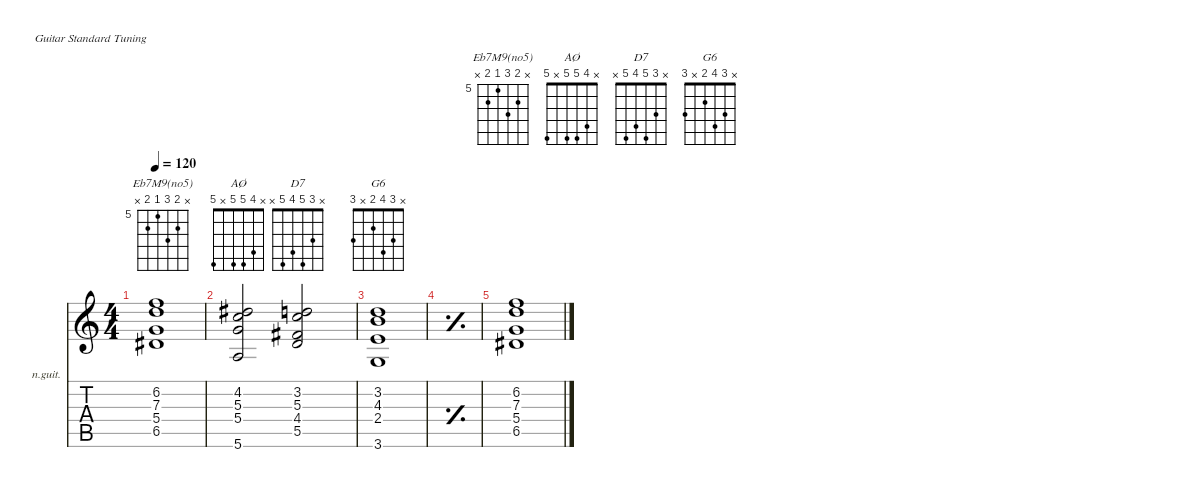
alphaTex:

\defaultSystemsLayout 4
\hideDynamics
\bracketExtendMode nobrackets
\firstSystemTrackNameOrientation horizontal
\otherSystemsTrackNameOrientation horizontal
\chordDiagramsInScore
\track ("Nylon Guitar" "n.guit.") {instrument acousticguitarnylon}
\staff {score tabs}
\tuning (E4 B3 G3 D3 A2 E2)
\chord ("Eb7M9(no5)" x 6 7 5 6 x) {firstfret 5}
\chord ("AØ" x 4 5 5 x 5)
\chord ("D7" x 3 5 4 5 x)
\chord ("G6" x 3 4 2 x 3)
\ts (4 4)
\tempo 120
\clef g2
\scale
1.17045
\ks c
(6.5{acc #} 5.4 7.3 6.2).1{ch "Eb7M9(no5)" dy mf instrument acousticguitarnylon beam Up} |
\scale
1.3398 (5.6 5.4 5.3 4.2{acc #}).2{ch "AØ" beam Up} (5.5 4.4{acc #} 5.3 3.2).2{ch "D7" beam Up} |
(3.6 2.4 4.3 3.2).1{ch "G6" beam Up} |
\simile simple
|
\simile none
(6.5{acc #} 5.4 7.3 6.2).1{beam Up}
